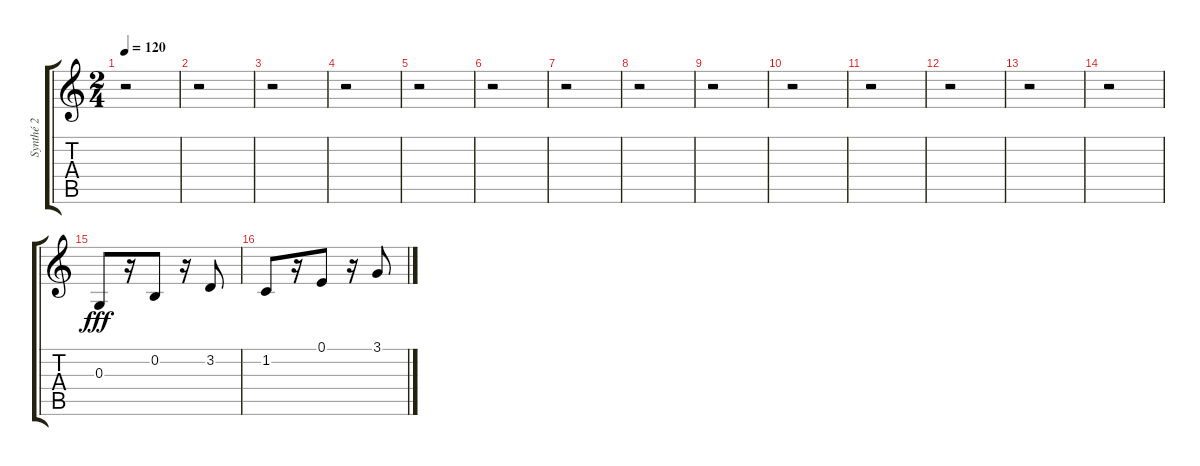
\track ("Synthé 2" "Synthé 2") {instrument brasssection}
\staff {score tabs}
\tuning (E4 B3 G3 D3 A2 E2) {hide}
\ts (2 4)
\tempo 120
\clef g2
\ks c
r.2{dy f} |
r.2 |
r.2 |
r.2 |
r.2 |
r.2 |
r.2 |
r.2 |
r.2 |
r.2 |
r.2 |
r.2 |
r.2 |
r.2 |
0.3.8{dy fff} r.16 0.2.8 r.16 3.2.8 |
1.2.8 r.16 0.1.8 r.16 3.1.8
